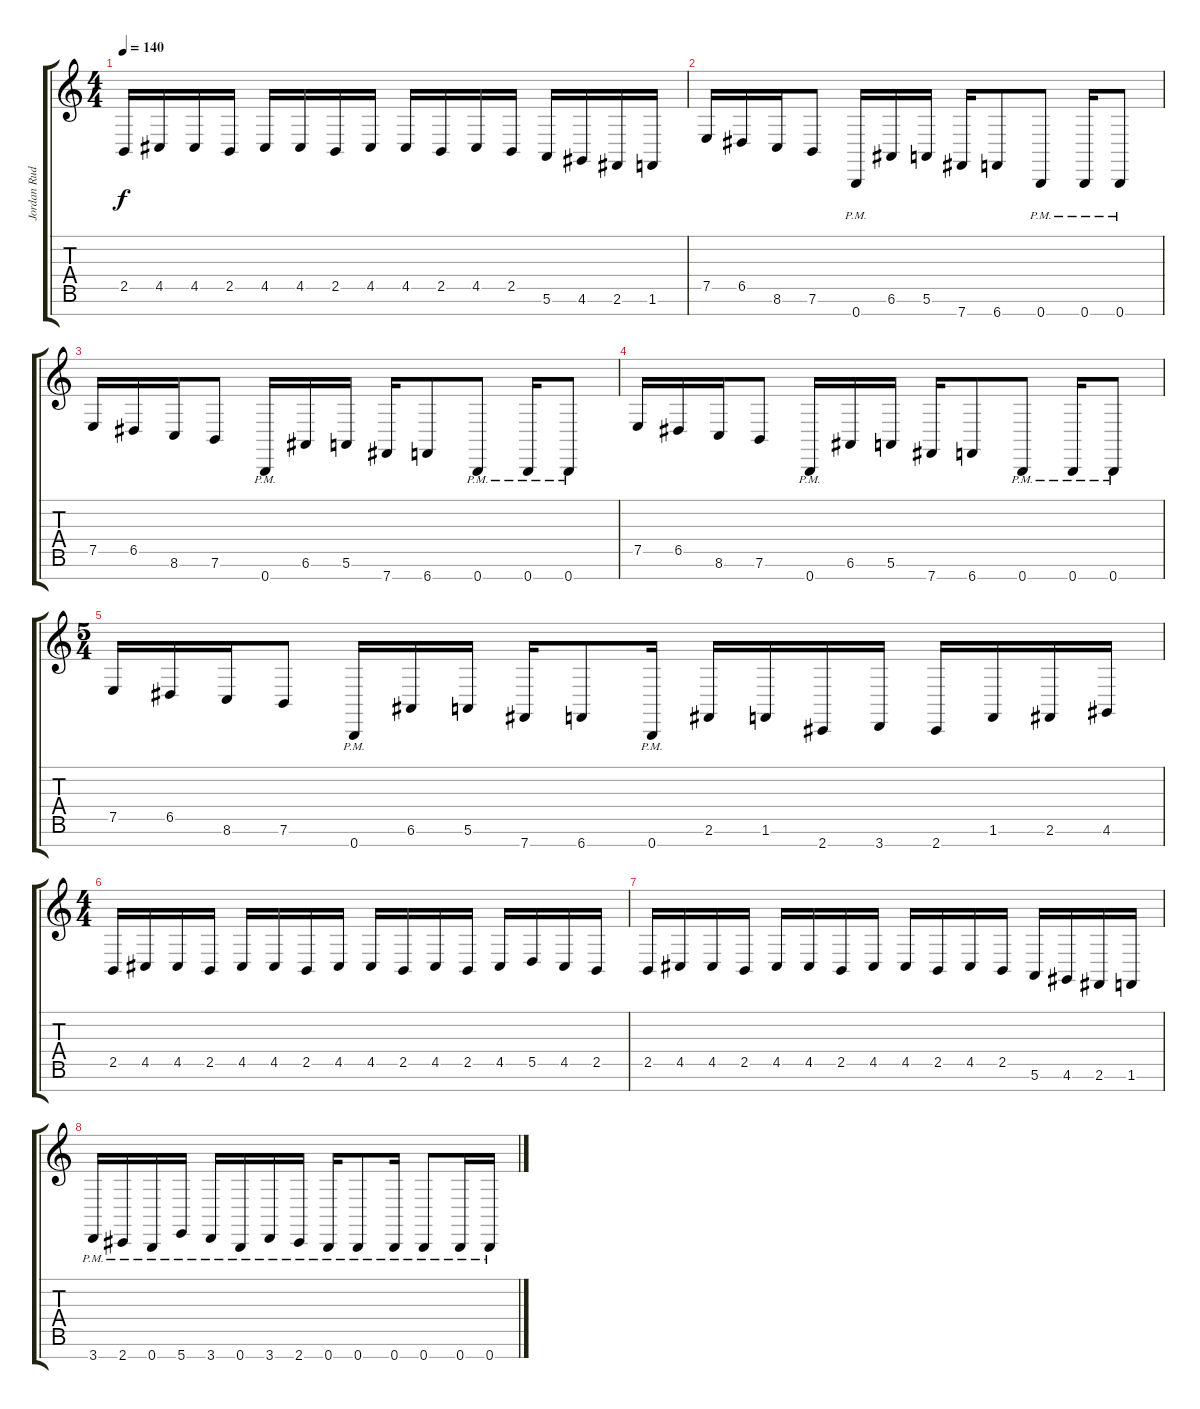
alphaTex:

\track ("Jordan Rudess" "Jordan Rud") {instrument lead1square}
\staff {score tabs}
\tuning (E4 B3 G3 D3 A2 E2 B1) {hide}
\ts (4 4)
\tempo 140
\clef g2
\ks c
2.5.16{dy f} 4.5.16 4.5.16 2.5.16 4.5.16 4.5.16 2.5.16 4.5.16 4.5.16 2.5.16 4.5.16 2.5.16 5.6.16 4.6.16 2.6.16 1.6.16 |
7.5.16 6.5.16 8.6.16 7.6.8 0.7{pm}.16 6.6.16 5.6.16 7.7.16 6.7.8 0.7{pm}.8 0.7{pm}.16 0.7{pm}.8 |
7.5.16 6.5.16 8.6.16 7.6.8 0.7{pm}.16 6.6.16 5.6.16 7.7.16 6.7.8 0.7{pm}.8 0.7{pm}.16 0.7{pm}.8 |
7.5.16 6.5.16 8.6.16 7.6.8 0.7{pm}.16 6.6.16 5.6.16 7.7.16 6.7.8 0.7{pm}.8 0.7{pm}.16 0.7{pm}.8 |
\ts (5 4)
7.5.16 6.5.16 8.6.16 7.6.8 0.7{pm}.16 6.6.16 5.6.16 7.7.16 6.7.8 0.7{pm}.16 2.6.16 1.6.16 2.7.16 3.7.16 2.7.16 1.6.16 2.6.16 4.6.16 |
\ts (4 4)
2.5.16 4.5.16 4.5.16 2.5.16 4.5.16 4.5.16 2.5.16 4.5.16 4.5.16 2.5.16 4.5.16 2.5.16 4.5.16 5.5.16 4.5.16 2.5.16 |
2.5.16 4.5.16 4.5.16 2.5.16 4.5.16 4.5.16 2.5.16 4.5.16 4.5.16 2.5.16 4.5.16 2.5.16 5.6.16 4.6.16 2.6.16 1.6.16 |
3.7{pm}.16{volume 15} 2.7{pm}.16 0.7{pm}.16 5.7{pm}.16 3.7{pm}.16 0.7{pm}.16 3.7{pm}.16 2.7{pm}.16 0.7{pm}.16 0.7{pm}.8 0.7{pm}.16 0.7{pm}.8 0.7{pm}.16 0.7{pm}.16
